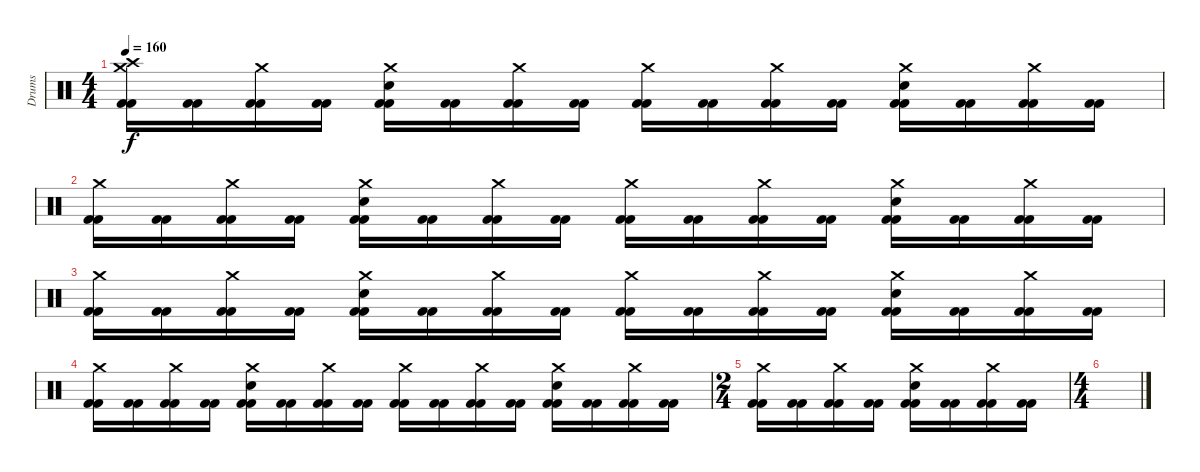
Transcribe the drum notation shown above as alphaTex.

\track ("Drums" "Drums") {instrument percussion}
\staff {score}
\articulation defaults
\ts (4 4)
\tempo 160
\clef neutral
\ks c
("Kick (hit) 2" "Crash medium (hit)" "Crash high (hit)" "Kick (hit) 2").16{dy f} ("Kick (hit) 2" "Kick (hit) 2").16 ("Kick (hit) 2" "Crash medium (hit)" "Kick (hit) 2").16 ("Kick (hit) 2" "Kick (hit) 2").16 ("Kick (hit) 2" "Crash medium (hit)" "Electric Snare (hit)" "Kick (hit) 2").16 ("Kick (hit) 2" "Kick (hit) 2").16 ("Kick (hit) 2" "Crash medium (hit)" "Kick (hit) 2").16 ("Kick (hit) 2" "Kick (hit) 2").16 ("Kick (hit) 2" "Crash medium (hit)" "Kick (hit) 2").16 ("Kick (hit) 2" "Kick (hit) 2").16 ("Kick (hit) 2" "Crash medium (hit)" "Kick (hit) 2").16 ("Kick (hit) 2" "Kick (hit) 2").16 ("Kick (hit) 2" "Crash medium (hit)" "Electric Snare (hit)" "Kick (hit) 2").16 ("Kick (hit) 2" "Kick (hit) 2").16 ("Kick (hit) 2" "Crash medium (hit)" "Kick (hit) 2").16 ("Kick (hit) 2" "Kick (hit) 2").16 |
("Kick (hit) 2" "Crash medium (hit)" "Kick (hit) 2").16 ("Kick (hit) 2" "Kick (hit) 2").16 ("Kick (hit) 2" "Crash medium (hit)" "Kick (hit) 2").16 ("Kick (hit) 2" "Kick (hit) 2").16 ("Kick (hit) 2" "Crash medium (hit)" "Electric Snare (hit)" "Kick (hit) 2").16 ("Kick (hit) 2" "Kick (hit) 2").16 ("Kick (hit) 2" "Crash medium (hit)" "Kick (hit) 2").16 ("Kick (hit) 2" "Kick (hit) 2").16 ("Kick (hit) 2" "Crash medium (hit)" "Kick (hit) 2").16 ("Kick (hit) 2" "Kick (hit) 2").16 ("Kick (hit) 2" "Crash medium (hit)" "Kick (hit) 2").16 ("Kick (hit) 2" "Kick (hit) 2").16 ("Kick (hit) 2" "Crash medium (hit)" "Electric Snare (hit)" "Kick (hit) 2").16 ("Kick (hit) 2" "Kick (hit) 2").16 ("Kick (hit) 2" "Crash medium (hit)" "Kick (hit) 2").16 ("Kick (hit) 2" "Kick (hit) 2").16 |
("Kick (hit) 2" "Crash medium (hit)" "Kick (hit) 2").16 ("Kick (hit) 2" "Kick (hit) 2").16 ("Kick (hit) 2" "Crash medium (hit)" "Kick (hit) 2").16 ("Kick (hit) 2" "Kick (hit) 2").16 ("Kick (hit) 2" "Crash medium (hit)" "Electric Snare (hit)" "Kick (hit) 2").16 ("Kick (hit) 2" "Kick (hit) 2").16 ("Kick (hit) 2" "Crash medium (hit)" "Kick (hit) 2").16 ("Kick (hit) 2" "Kick (hit) 2").16 ("Kick (hit) 2" "Crash medium (hit)" "Kick (hit) 2").16 ("Kick (hit) 2" "Kick (hit) 2").16 ("Kick (hit) 2" "Crash medium (hit)" "Kick (hit) 2").16 ("Kick (hit) 2" "Kick (hit) 2").16 ("Kick (hit) 2" "Crash medium (hit)" "Electric Snare (hit)" "Kick (hit) 2").16 ("Kick (hit) 2" "Kick (hit) 2").16 ("Kick (hit) 2" "Crash medium (hit)" "Kick (hit) 2").16 ("Kick (hit) 2" "Kick (hit) 2").16 |
("Kick (hit) 2" "Crash medium (hit)" "Kick (hit) 2").16 ("Kick (hit) 2" "Kick (hit) 2").16 ("Kick (hit) 2" "Crash medium (hit)" "Kick (hit) 2").16 ("Kick (hit) 2" "Kick (hit) 2").16 ("Kick (hit) 2" "Crash medium (hit)" "Electric Snare (hit)" "Kick (hit) 2").16 ("Kick (hit) 2" "Kick (hit) 2").16 ("Kick (hit) 2" "Crash medium (hit)" "Kick (hit) 2").16 ("Kick (hit) 2" "Kick (hit) 2").16 ("Kick (hit) 2" "Crash medium (hit)" "Kick (hit) 2").16 ("Kick (hit) 2" "Kick (hit) 2").16 ("Kick (hit) 2" "Crash medium (hit)" "Kick (hit) 2").16 ("Kick (hit) 2" "Kick (hit) 2").16 ("Kick (hit) 2" "Crash medium (hit)" "Electric Snare (hit)" "Kick (hit) 2").16 ("Kick (hit) 2" "Kick (hit) 2").16 ("Kick (hit) 2" "Crash medium (hit)" "Kick (hit) 2").16 ("Kick (hit) 2" "Kick (hit) 2").16 |
\ts (2 4)
("Kick (hit) 2" "Crash medium (hit)" "Kick (hit) 2").16 ("Kick (hit) 2" "Kick (hit) 2").16 ("Kick (hit) 2" "Crash medium (hit)" "Kick (hit) 2").16 ("Kick (hit) 2" "Kick (hit) 2").16 ("Kick (hit) 2" "Crash medium (hit)" "Electric Snare (hit)" "Kick (hit) 2").16 ("Kick (hit) 2" "Kick (hit) 2").16 ("Kick (hit) 2" "Crash medium (hit)" "Kick (hit) 2").16 ("Kick (hit) 2" "Kick (hit) 2").16 |
\ts (4 4)
